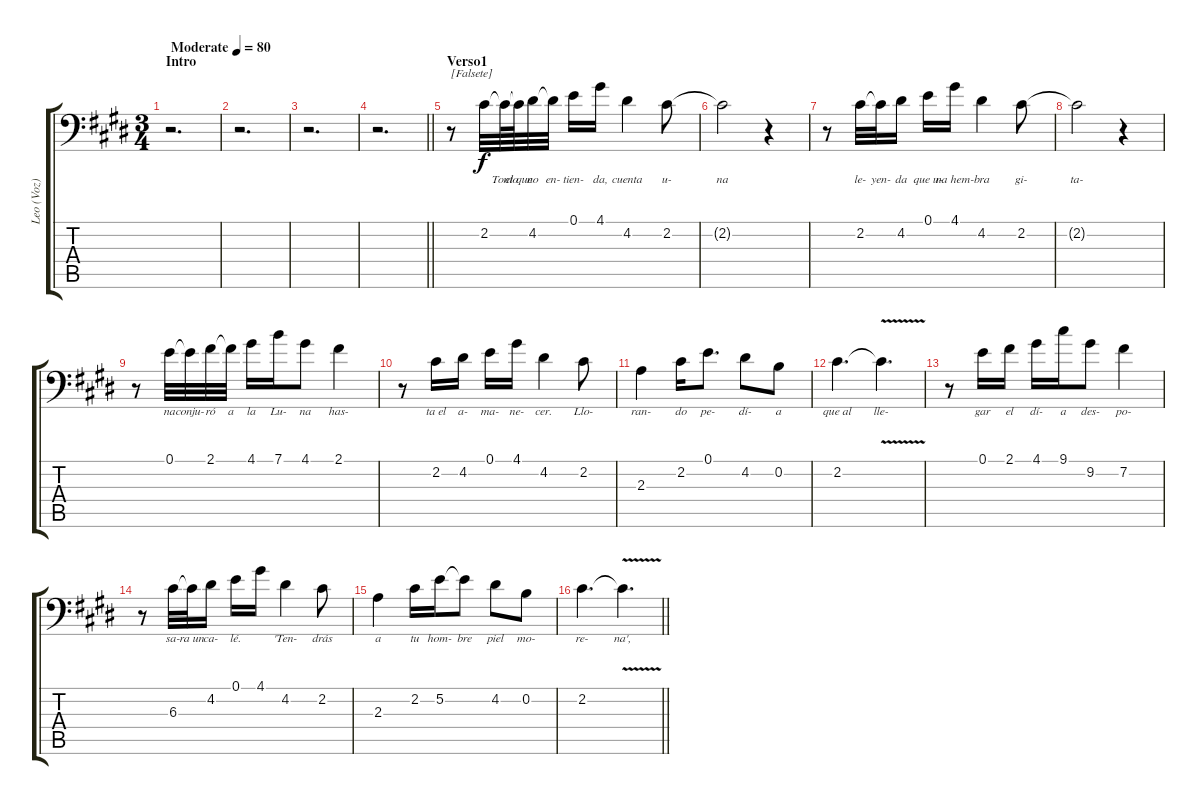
\track ("Leo (Voz)" "Leo (Voz)") {instrument tenorsax}
\staff {score tabs}
\tuning (E4 B3 G3 D3 A2 D1) {hide}
\ts (3 4)
\section ("" "Intro")
\tempo (80 "Moderate")
\clef f4
\ks c#minor
r.2{d dy f instrument tenorsax} |
r.2{d} |
r.2{d} |
\barLineRight lightlight
r.2{d} |
\section ("" "Verso1")
r.8{txt "[Falsete]"} 2.2.32{lyrics (0 "") lyrics (1 "") lyrics (2 "") lyrics (3 "") lyrics (4 "") volume 10 instrument lead6voice} 2.2{t}.64{lyrics (0 "Tonto") lyrics (1 "") lyrics (2 "") lyrics (3 "") lyrics (4 "")} 2.2{t}.64{lyrics (0 "el que") lyrics (1 "") lyrics (2 "") lyrics (3 "") lyrics (4 "")} 4.2.32{lyrics (0 "no") lyrics (1 "") lyrics (2 "") lyrics (3 "") lyrics (4 "")} 4.2{t}.32{lyrics (0 "en-") lyrics (1 "") lyrics (2 "") lyrics (3 "") lyrics (4 "")} 0.1.16{lyrics (0 "tien-") lyrics (1 "") lyrics (2 "") lyrics (3 "") lyrics (4 "")} 4.1.16{lyrics (0 "da,") lyrics (1 "") lyrics (2 "") lyrics (3 "") lyrics (4 "")} 4.2.4{lyrics (0 "cuenta") lyrics (1 "") lyrics (2 "") lyrics (3 "") lyrics (4 "")} 2.2.8{lyrics (0 "u-") lyrics (1 "") lyrics (2 "") lyrics (3 "") lyrics (4 "")} |
2.2{t}.2{lyrics (0 "na") lyrics (1 "") lyrics (2 "") lyrics (3 "") lyrics (4 "")} r.4 |
r.8 2.2.32{lyrics (0 "le-") lyrics (1 "") lyrics (2 "") lyrics (3 "") lyrics (4 "")} 2.2{t}.32{lyrics (0 "yen-") lyrics (1 "") lyrics (2 "") lyrics (3 "") lyrics (4 "")} 4.2.16{lyrics (0 "da") lyrics (1 "") lyrics (2 "") lyrics (3 "") lyrics (4 "")} 0.1.16{lyrics (0 "que u-") lyrics (1 "") lyrics (2 "") lyrics (3 "") lyrics (4 "")} 4.1.16{lyrics (0 "na hem-") lyrics (1 "") lyrics (2 "") lyrics (3 "") lyrics (4 "")} 4.2.4{lyrics (0 "bra") lyrics (1 "") lyrics (2 "") lyrics (3 "") lyrics (4 "")} 2.2.8{lyrics (0 "gi-") lyrics (1 "") lyrics (2 "") lyrics (3 "") lyrics (4 "")} |
2.2{t}.2{lyrics (0 "ta-") lyrics (1 "") lyrics (2 "") lyrics (3 "") lyrics (4 "")} r.4 |
r.8 0.1.32{lyrics (0 "na") lyrics (1 "") lyrics (2 "") lyrics (3 "") lyrics (4 "")} 0.1{t}.32{lyrics (0 "conju-") lyrics (1 "") lyrics (2 "") lyrics (3 "") lyrics (4 "")} 2.1.32{lyrics (0 "ró") lyrics (1 "") lyrics (2 "") lyrics (3 "") lyrics (4 "")} 2.1{t}.32{lyrics (0 "a") lyrics (1 "") lyrics (2 "") lyrics (3 "") lyrics (4 "")} 4.1.16{lyrics (0 "la") lyrics (1 "") lyrics (2 "") lyrics (3 "") lyrics (4 "")} 7.1.16{lyrics (0 "Lu-") lyrics (1 "") lyrics (2 "") lyrics (3 "") lyrics (4 "")} 4.1.8{lyrics (0 "na") lyrics (1 "") lyrics (2 "") lyrics (3 "") lyrics (4 "")} 2.1.4{lyrics (0 "has-") lyrics (1 "") lyrics (2 "") lyrics (3 "") lyrics (4 "")} |
r.8 2.2.16{lyrics (0 "ta el") lyrics (1 "") lyrics (2 "") lyrics (3 "") lyrics (4 "")} 4.2.16{lyrics (0 "a-") lyrics (1 "") lyrics (2 "") lyrics (3 "") lyrics (4 "")} 0.1.16{lyrics (0 "ma-") lyrics (1 "") lyrics (2 "") lyrics (3 "") lyrics (4 "")} 4.1.16{lyrics (0 "ne-") lyrics (1 "") lyrics (2 "") lyrics (3 "") lyrics (4 "")} 4.2.4{lyrics (0 "cer.") lyrics (1 "") lyrics (2 "") lyrics (3 "") lyrics (4 "")} 2.2.8{lyrics (0 "Llo-") lyrics (1 "") lyrics (2 "") lyrics (3 "") lyrics (4 "")} |
2.3.4{lyrics (0 "ran-") lyrics (1 "") lyrics (2 "") lyrics (3 "") lyrics (4 "")} 2.2.16{lyrics (0 "do") lyrics (1 "") lyrics (2 "") lyrics (3 "") lyrics (4 "")} 0.1.8{d lyrics (0 "pe-") lyrics (1 "") lyrics (2 "") lyrics (3 "") lyrics (4 "")} 4.2.8{lyrics (0 "dí-") lyrics (1 "") lyrics (2 "") lyrics (3 "") lyrics (4 "")} 0.2.8{lyrics (0 "a") lyrics (1 "") lyrics (2 "") lyrics (3 "") lyrics (4 "")} |
2.2.4{d lyrics (0 "que al") lyrics (1 "") lyrics (2 "") lyrics (3 "") lyrics (4 "")} 2.2{v t}.4{d lyrics (0 "lle-") lyrics (1 "") lyrics (2 "") lyrics (3 "") lyrics (4 "")} |
r.8 0.1.16{lyrics (0 "gar") lyrics (1 "") lyrics (2 "") lyrics (3 "") lyrics (4 "")} 2.1.16{lyrics (0 "el") lyrics (1 "") lyrics (2 "") lyrics (3 "") lyrics (4 "")} 4.1.16{lyrics (0 "dí-") lyrics (1 "") lyrics (2 "") lyrics (3 "") lyrics (4 "")} 9.1.16{lyrics (0 "a") lyrics (1 "") lyrics (2 "") lyrics (3 "") lyrics (4 "")} 9.2.8{lyrics (0 "des-") lyrics (1 "") lyrics (2 "") lyrics (3 "") lyrics (4 "")} 7.2.4{lyrics (0 "po-") lyrics (1 "") lyrics (2 "") lyrics (3 "") lyrics (4 "")} |
r.8 6.3.32{lyrics (0 "sa-") lyrics (1 "") lyrics (2 "") lyrics (3 "") lyrics (4 "")} 6.3{t}.32{lyrics (0 "ra un") lyrics (1 "") lyrics (2 "") lyrics (3 "") lyrics (4 "")} 4.2.16{lyrics (0 "ca-") lyrics (1 "") lyrics (2 "") lyrics (3 "") lyrics (4 "")} 0.1.16{lyrics (0 "lé.") lyrics (1 "") lyrics (2 "") lyrics (3 "") lyrics (4 "")} 4.1.16{lyrics (0 "") lyrics (1 "") lyrics (2 "") lyrics (3 "") lyrics (4 "")} 4.2.4{lyrics (0 "'Ten-") lyrics (1 "") lyrics (2 "") lyrics (3 "") lyrics (4 "")} 2.2.8{lyrics (0 "drás") lyrics (1 "") lyrics (2 "") lyrics (3 "") lyrics (4 "")} |
2.3.4{lyrics (0 "a") lyrics (1 "") lyrics (2 "") lyrics (3 "") lyrics (4 "")} 2.2.16{lyrics (0 "tu") lyrics (1 "") lyrics (2 "") lyrics (3 "") lyrics (4 "")} 5.2.16{lyrics (0 "hom-") lyrics (1 "") lyrics (2 "") lyrics (3 "") lyrics (4 "")} 5.2{t}.8{lyrics (0 "bre") lyrics (1 "") lyrics (2 "") lyrics (3 "") lyrics (4 "")} 4.2.8{lyrics (0 "piel") lyrics (1 "") lyrics (2 "") lyrics (3 "") lyrics (4 "")} 0.2.8{lyrics (0 "mo-") lyrics (1 "") lyrics (2 "") lyrics (3 "") lyrics (4 "")} |
\barLineRight lightlight
2.2.4{d lyrics (0 "re-") lyrics (1 "") lyrics (2 "") lyrics (3 "") lyrics (4 "")} 2.2{v t}.4{d lyrics (0 "na',") lyrics (1 "") lyrics (2 "") lyrics (3 "") lyrics (4 "")}
